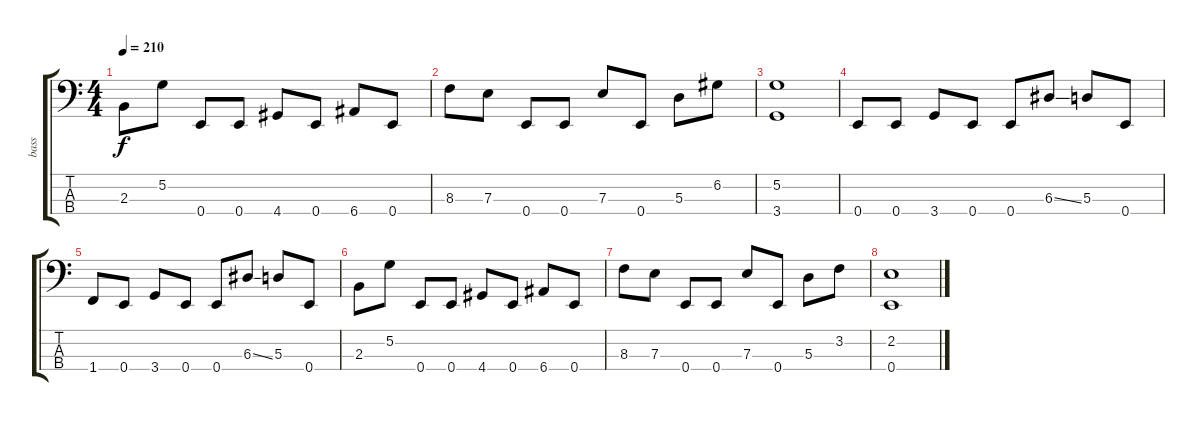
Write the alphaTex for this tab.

\track ("bass" "bass") {instrument electricbassfinger}
\staff {score tabs}
\tuning (G2 D2 A1 E1) {hide}
\ts (4 4)
\tempo 210
\clef f4
\ks c
2.3.8{dy f} 5.2.8 0.4.8 0.4.8 4.4.8 0.4.8 6.4.8 0.4.8 |
8.3.8 7.3.8 0.4.8 0.4.8 7.3.8 0.4.8 5.3.8 6.2.8 |
(5.2 3.4).1 |
0.4.8 0.4.8 3.4.8 0.4.8 0.4.8 6.3{ss}.8 5.3.8 0.4.8 |
1.4.8 0.4.8 3.4.8 0.4.8 0.4.8 6.3{ss}.8 5.3.8 0.4.8 |
2.3.8 5.2.8 0.4.8 0.4.8 4.4.8 0.4.8 6.4.8 0.4.8 |
8.3.8 7.3.8 0.4.8 0.4.8 7.3.8 0.4.8 5.3.8 3.2.8 |
(2.2 0.4).1
